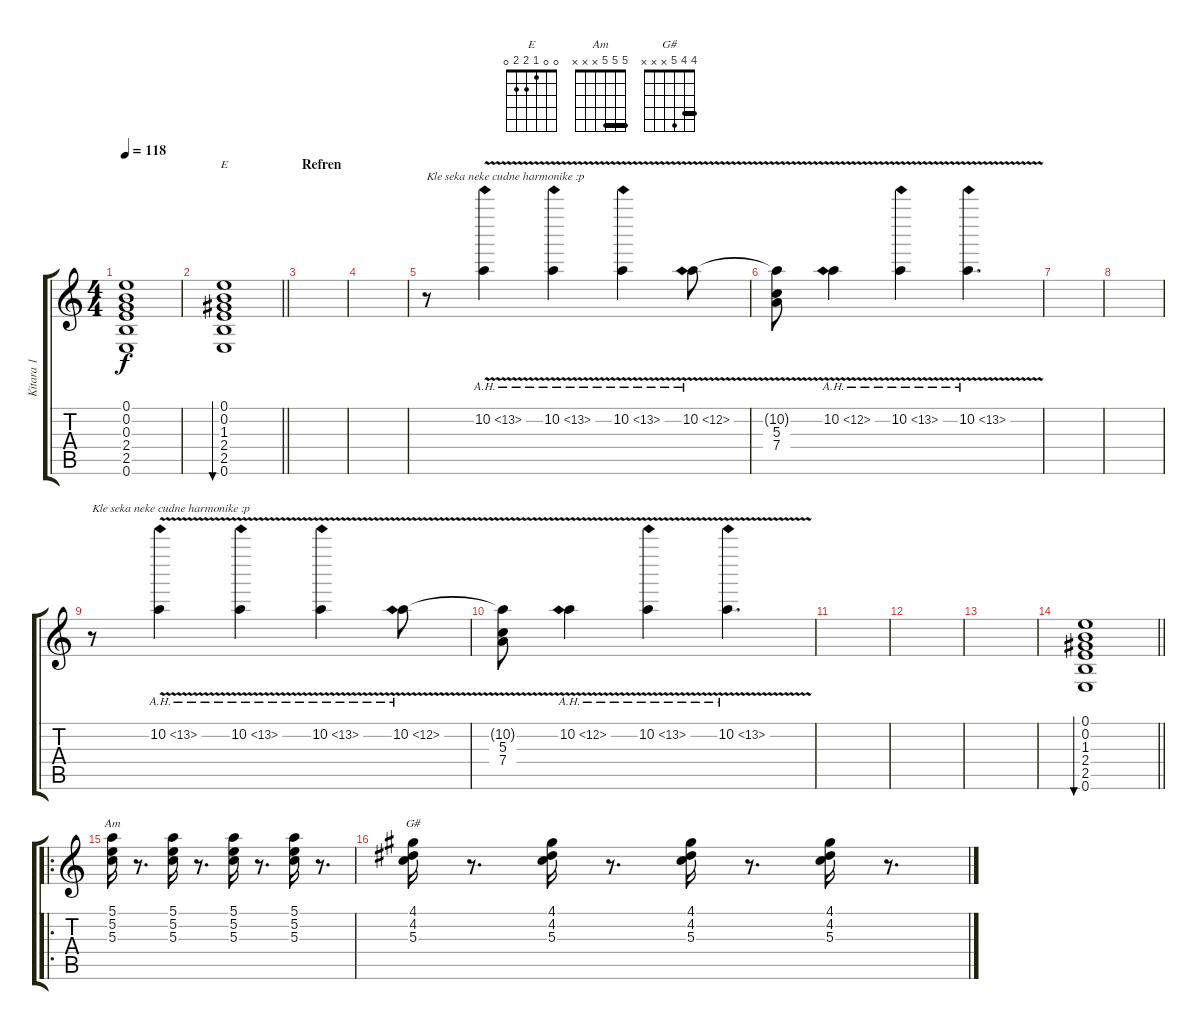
\track ("Kitara 1" "Kitara 1") {instrument overdrivenguitar}
\staff {score tabs}
\tuning (E4 B3 G3 D3 A2 E2) {hide}
\chord ("E" 0 0 1 2 2 0)
\chord ("Am" 5 5 5 x x x) {barre 5}
\chord ("G#" 4 4 5 x x x) {barre 4}
\ts (4 4)
\tempo 118
\clef g2
\ks c
(0.1 0.2 0.3 2.4 2.5 0.6).1{dy f} |
\barLineRight lightlight
(0.1 0.2 1.3 2.4 2.5 0.6).1{bu 30 ch "E" volume 11} |
\section ("" "Refren")
|
|
r.8{txt "Kle seka neke cudne harmonike :p" volume 11 instrument distortionguitar} 10.2{ah 3 v}.4 10.2{ah 3 v}.4 10.2{ah 3 v}.4 10.2{ah 2 v}.8 |
(10.2{t} 5.3 7.4).8 10.2{ah 2 v}.4 10.2{ah 3 v}.4 10.2{ah 3 v}.4{d} |
|
|
r.8{txt "Kle seka neke cudne harmonike :p" volume 11 instrument distortionguitar} 10.2{ah 3 v}.4 10.2{ah 3 v}.4 10.2{ah 3 v}.4 10.2{ah 2 v}.8 |
(10.2{t} 5.3 7.4).8 10.2{ah 2 v}.4 10.2{ah 3 v}.4 10.2{ah 3 v}.4{d} |
|
|
|
\barLineRight lightlight
(0.1 0.2 1.3 2.4 2.5 0.6).1{bu 60 volume 5 instrument electricguitarclean} |
\ro
(5.1 5.2 5.3).16{ch "Am" volume 14 instrument overdrivenguitar} r.8{d} (5.1 5.2 5.3).16 r.8{d} (5.1 5.2 5.3).16 r.8{d} (5.1 5.2 5.3).16 r.8{d} |
(4.1 4.2 5.3).16{ch "G#"} r.8{d} (4.1 4.2 5.3).16 r.8{d} (4.1 4.2 5.3).16 r.8{d} (4.1 4.2 5.3).16 r.8{d}
